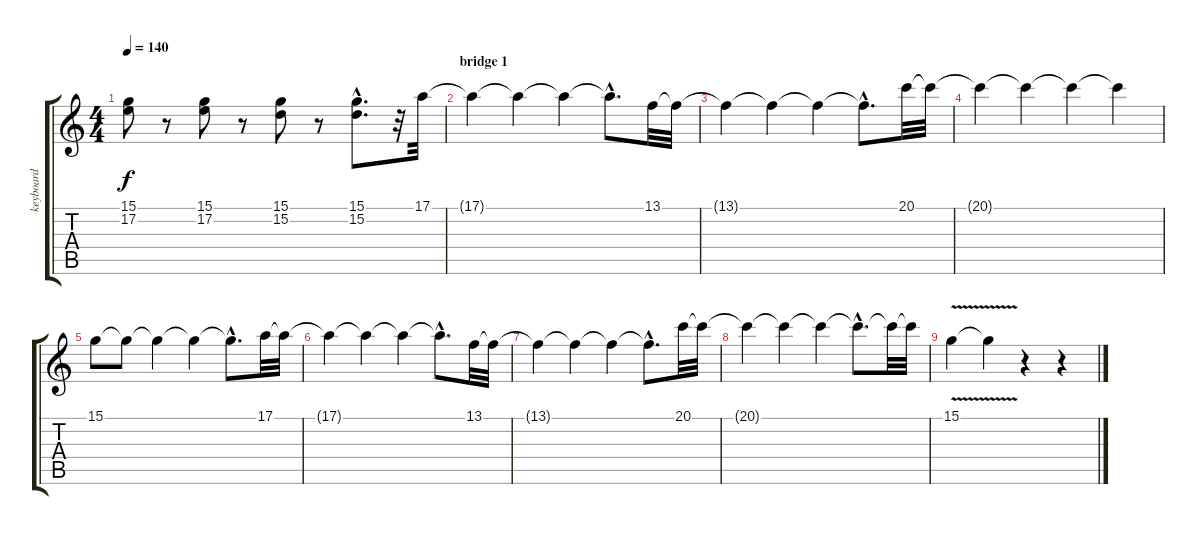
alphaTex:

\track ("keyboard" "keyboard") {instrument synthstrings2}
\staff {score tabs}
\tuning (E4 B3 G3 D3 A2 E2) {hide}
\ts (4 4)
\tempo 140
\clef g2
\ks c
(15.1 17.2).8{dy f} r.8 (15.1 17.2).8 r.8 (15.1 15.2).8 r.8 (15.1{hac} 15.2{hac}).8{d} r.32 17.1.32 |
\section ("" "bridge 1")
17.1{t}.4 17.1{t}.4 17.1{t}.4 17.1{hac t}.8{d} 13.1.32 13.1{t}.32 |
13.1{t}.4 13.1{t}.4 13.1{t}.4 13.1{hac t}.8{d} 20.1.32 20.1{t}.32 |
20.1{t}.4 20.1{t}.4 20.1{t}.4 20.1{t}.4 |
15.1.8 15.1{t}.8 15.1{t}.4 15.1{t}.4 15.1{hac t}.8{d} 17.1.32 17.1{t}.32 |
17.1{t}.4 17.1{t}.4 17.1{t}.4 17.1{hac t}.8{d} 13.1.32 13.1{t}.32 |
13.1{t}.4 13.1{t}.4 13.1{t}.4 13.1{hac t}.8{d} 20.1.32 20.1{t}.32 |
20.1{t}.4 20.1{t}.4 20.1{t}.4 20.1{hac t}.8{d} 20.1{t}.32 20.1{t}.32 |
15.1{v}.4 15.1{t}.4 r.4 r.4
